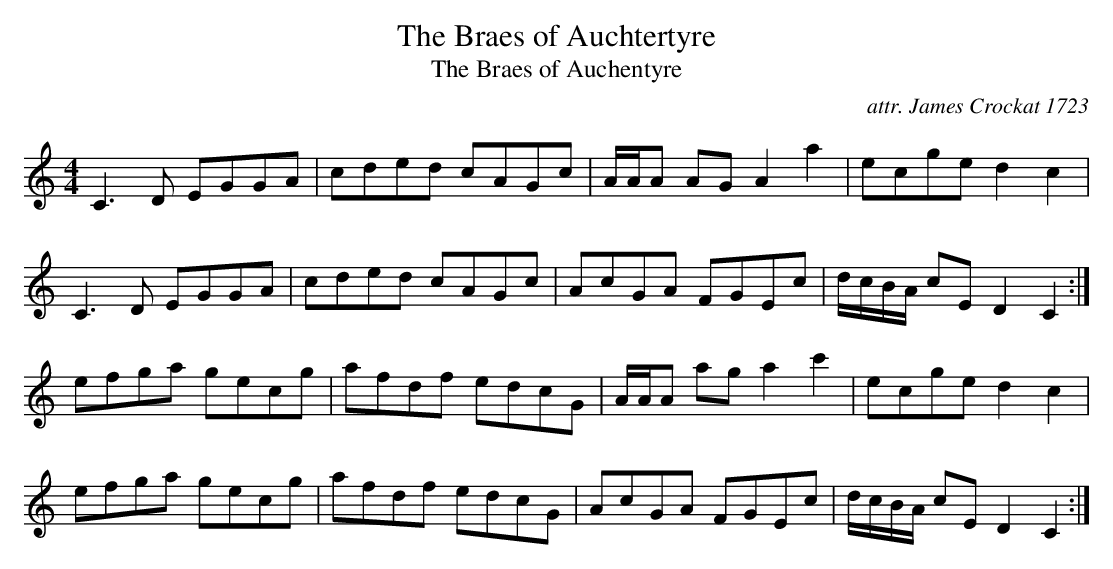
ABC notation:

X:1
T:Braes of Auchtertyre, The
T:Braes of Auchentyre, The
C:attr. James Crockat 1723
M:4/4
L:1/8
K:C
C3D EGGA | cded cAGc | A/A/A AG A2a2 | ecge d2c2 |
C3D EGGA | cded cAGc | AcGA FGEc | d/c/B/A/ cE D2C2 :|
efga gecg | afdf edcG | A/A/A ag a2c'2 | ecge d2c2 |
efga gecg | afdf edcG | AcGA FGEc | d/c/B/A/ cE D2C2 :|
